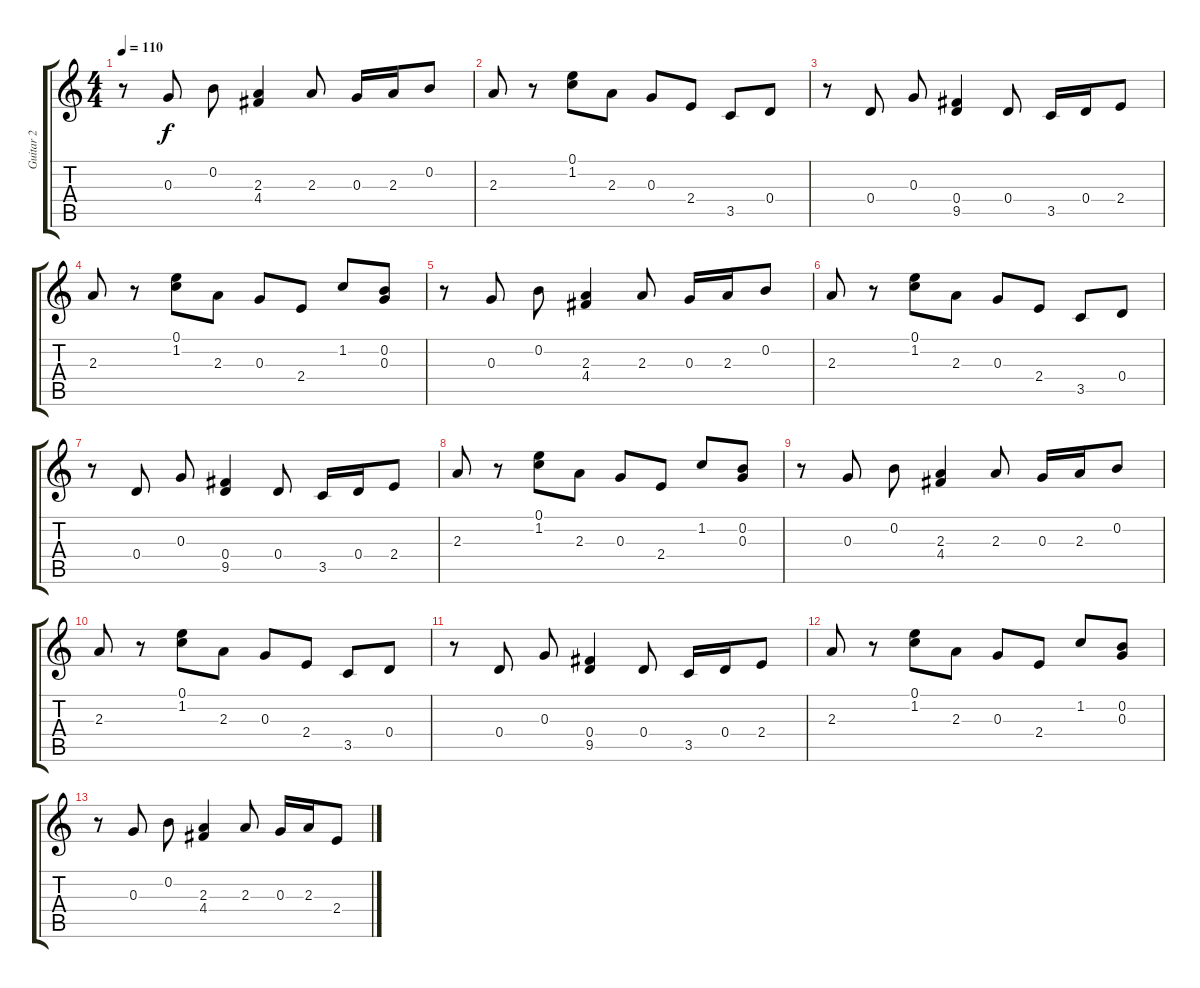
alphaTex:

\track ("Guitar 2" "Guitar 2") {instrument electricguitarjazz}
\staff {score tabs}
\tuning (E4 B3 G3 D3 A2 E2) {hide}
\ts (4 4)
\tempo 110
\clef g2
\ks c
r.8{dy f} 0.3.8 0.2.8 (2.3 4.4).4 2.3.8 0.3.16 2.3.16 0.2.8 |
2.3.8 r.8 (0.1 1.2).8 2.3.8 0.3.8 2.4.8 3.5.8 0.4.8 |
r.8 0.4.8 0.3.8 (0.4 9.5).4 0.4.8 3.5.16 0.4.16 2.4.8 |
2.3.8 r.8 (0.1 1.2).8 2.3.8 0.3.8 2.4.8 1.2.8 (0.2 0.3).8 |
r.8 0.3.8 0.2.8 (2.3 4.4).4 2.3.8 0.3.16 2.3.16 0.2.8 |
2.3.8 r.8 (0.1 1.2).8 2.3.8 0.3.8 2.4.8 3.5.8 0.4.8 |
r.8 0.4.8 0.3.8 (0.4 9.5).4 0.4.8 3.5.16 0.4.16 2.4.8 |
2.3.8 r.8 (0.1 1.2).8 2.3.8 0.3.8 2.4.8 1.2.8 (0.2 0.3).8 |
r.8 0.3.8 0.2.8 (2.3 4.4).4 2.3.8 0.3.16 2.3.16 0.2.8 |
2.3.8 r.8 (0.1 1.2).8 2.3.8 0.3.8 2.4.8 3.5.8 0.4.8 |
r.8 0.4.8 0.3.8 (0.4 9.5).4 0.4.8 3.5.16 0.4.16 2.4.8 |
2.3.8 r.8 (0.1 1.2).8 2.3.8 0.3.8 2.4.8 1.2.8 (0.2 0.3).8 |
r.8 0.3.8 0.2.8 (2.3 4.4).4 2.3.8 0.3.16 2.3.16 2.4.8
